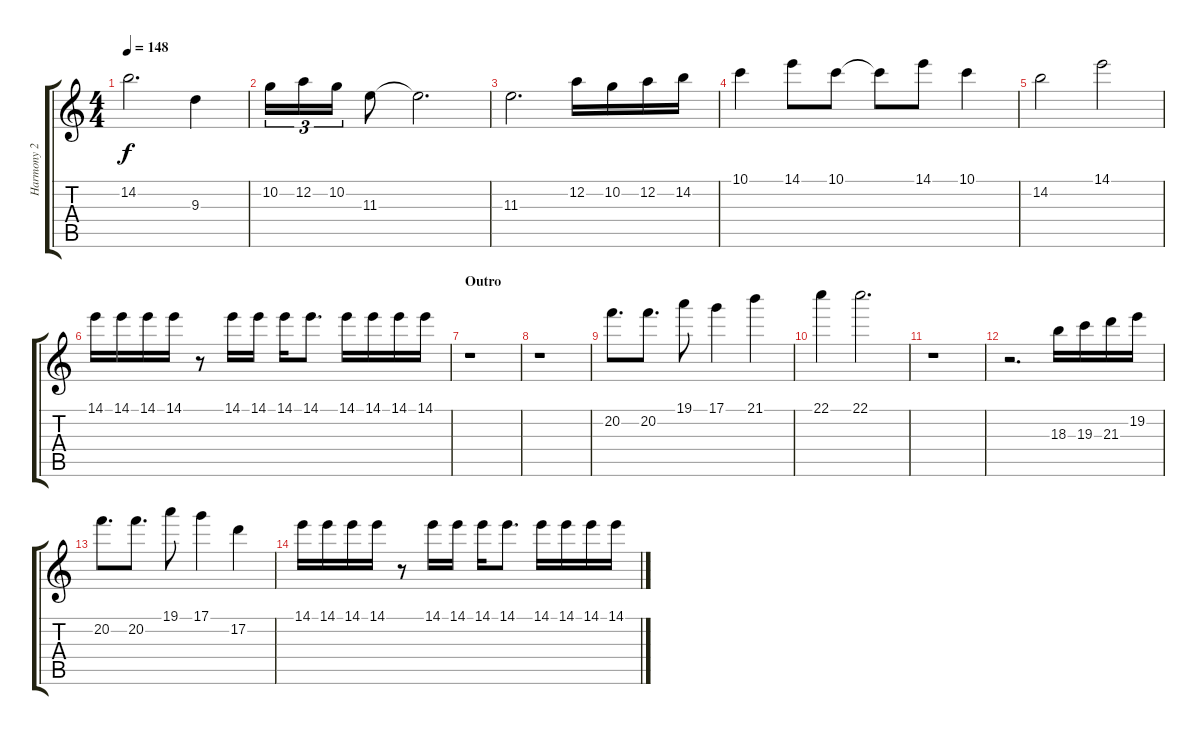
\track ("Harmony 2" "Harmony 2") {instrument overdrivenguitar}
\staff {score tabs}
\tuning (D4 A3 F3 C3 G2 C2) {hide}
\ts (4 4)
\tempo 148
\clef g2
\ks aminor
14.2.2{d dy f} 9.3.4 |
10.2.16{tu (3 2)} 12.2.16{tu (3 2)} 10.2.16{tu (3 2)} 11.3.8 11.3{t}.2{d} |
11.3.2{d} 12.2.16 10.2.16 12.2.16 14.2.16 |
10.1.4 14.1.8 10.1.8 10.1{t}.8 14.1.8 10.1.4 |
14.2.2 14.1.2 |
14.1.16 14.1.16 14.1.16 14.1.16 r.8 14.1.16 14.1.16 14.1.16 14.1.8{d} 14.1.16 14.1.16 14.1.16 14.1.16 |
\section ("" "Outro")
r.1 |
r.1 |
20.2.8{d} 20.2.8{d} 19.1.8 17.1.4 21.1.4 |
22.1.4 22.1.2{d} |
r.1 |
r.2{d} 18.3.16 19.3.16 21.3.16 19.2.16 |
20.2.8{d} 20.2.8{d} 19.1.8 17.1.4 17.2.4 |
14.1.16 14.1.16 14.1.16 14.1.16 r.8 14.1.16 14.1.16 14.1.16 14.1.8{d} 14.1.16 14.1.16 14.1.16 14.1.16
